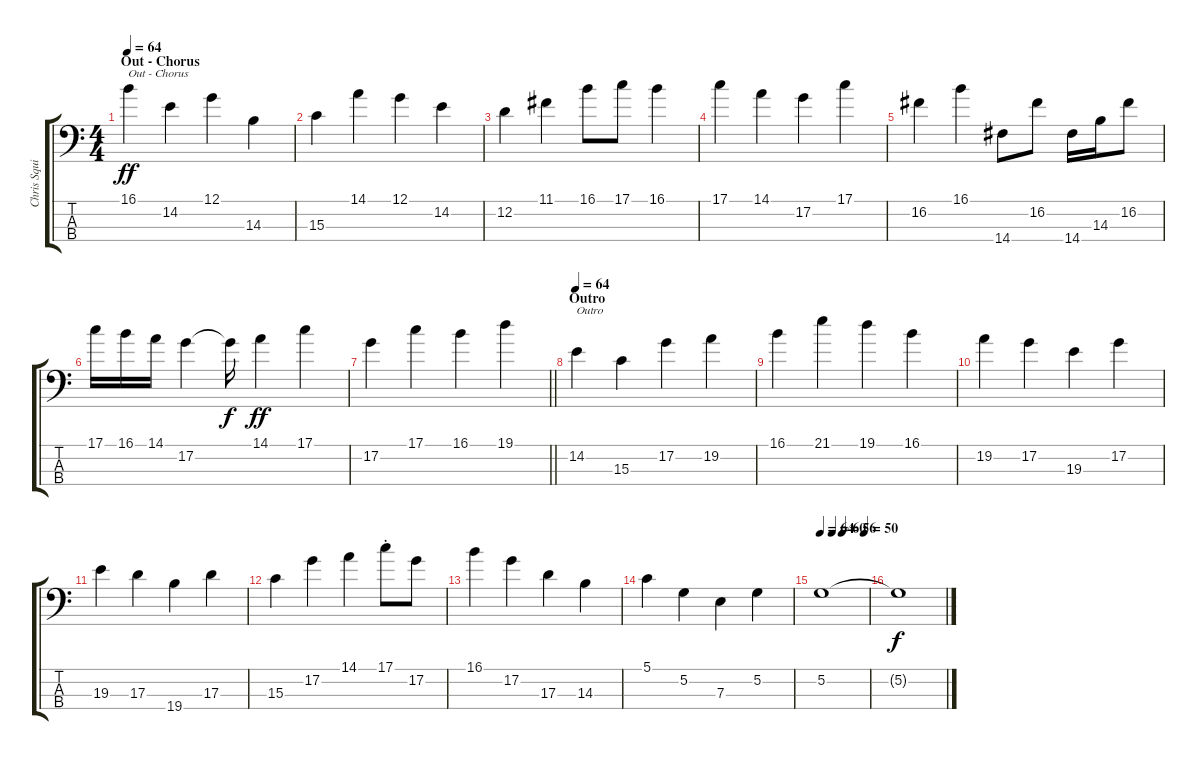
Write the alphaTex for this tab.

\track ("Chris Squire 1" "Chris Squi") {instrument acousticbass}
\staff {score tabs}
\tuning (G2 D2 A1 E1) {hide}
\ts (4 4)
\section ("" "Out - Chorus")
\tempo 64
\clef f4
\ks c
16.1.4{txt "Out - Chorus" dy ff} 14.2.4 12.1.4 14.3.4 |
15.3.4 14.1.4 12.1.4 14.2.4 |
12.2.4 11.1.4 16.1.8 17.1.8 16.1.4 |
17.1.4 14.1.4 17.2.4 17.1.4 |
16.2.4 16.1.4 14.4.8 16.2.8 14.4.16 14.3.16 16.2.8 |
17.1.16 16.1.16 14.1.16 17.2.4 17.2{t}.16{dy f} 14.1.4{dy ff} 17.1.4 |
\barLineRight lightlight
17.2.4 17.1.4 16.1.4 19.1.4 |
\section ("" "Outro")
\tempo 64
14.2.4{txt "Outro"} 15.3.4 17.2.4 19.2.4 |
16.1.4 21.1.4 19.1.4 16.1.4 |
19.2.4 17.2.4 19.3.4 17.2.4 |
19.3.4 17.3.4 19.4.4 17.3.4 |
15.3.4 17.2.4 14.1.4 17.1{st}.8 17.2.8 |
16.1.4 17.2.4 17.3.4 14.3.4 |
5.1.4 5.2.4 7.3.4 5.2.4 |
\tempo 64
\tempo (60 0.25)
\tempo (56 0.4583333333333333)
\tempo (50 0.9166666666666666)
5.2.1 |
5.2{t}.1{dy f}
